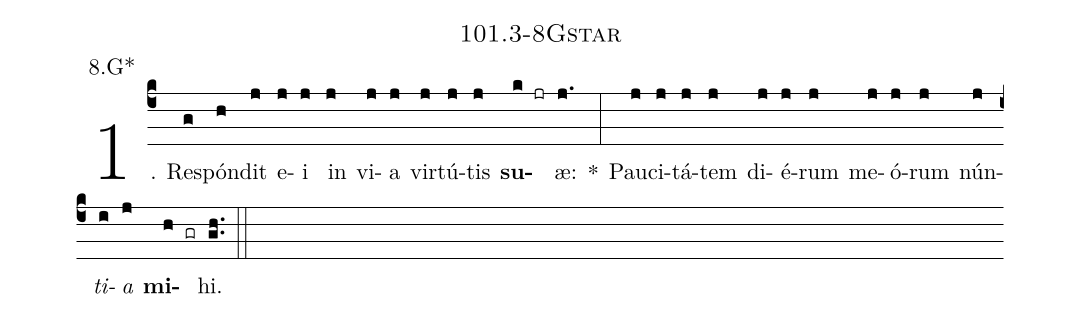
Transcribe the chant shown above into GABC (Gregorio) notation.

name: 101.3-8Gstar;
annotation: 8.G*;
%%
(c4)1. Re(g)spón(h)dit(j) e(j)i(j) in(j) vi(j)a(j) vir(j)tú(j)tis(j) <b>su</b>(k jr)æ:(j.) *(:) Pau(j)ci(j)tá(j)tem(j) di(j)é(j)rum(j) me(j)ó(j)rum(j) nún(j)<i>ti</i>(i)<i>a</i>(j) <b>mi</b>(h gr)hi.(gh..) (::)


%E(j) u(j) o(i) u(j) a(h) e.(gh..) (::)
